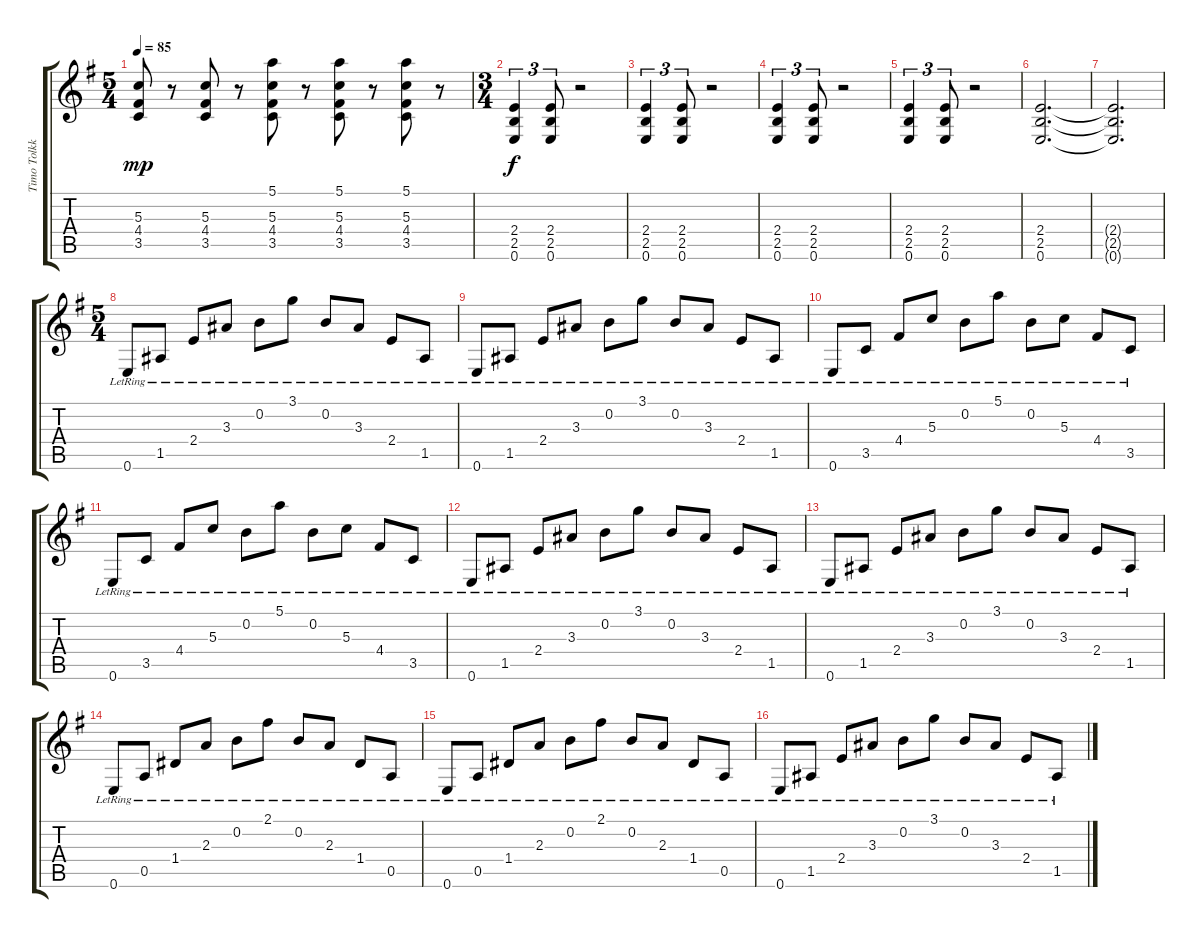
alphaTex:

\track ("Timo Tolkki I" "Timo Tolkk") {instrument acousticguitarsteel}
\staff {score tabs}
\tuning (E4 B3 G3 D3 A2 E2) {hide}
\ts (5 4)
\tempo 85
\clef g2
\ks g
(5.3 4.4 3.5).8{dy mp} r.8 (5.3 4.4 3.5).8 r.8 (5.1 5.3 4.4 3.5).8 r.8 (5.1 5.3 4.4 3.5).8 r.8 (5.1 5.3 4.4 3.5).8 r.8 |
\ts (3 4)
(2.4 2.5 0.6).4{tu (3 2) dy f instrument distortionguitar} (2.4 2.5 0.6).8{tu (3 2)} r.2 |
(2.4 2.5 0.6).4{tu (3 2) instrument distortionguitar} (2.4 2.5 0.6).8{tu (3 2)} r.2 |
(2.4 2.5 0.6).4{tu (3 2) instrument distortionguitar} (2.4 2.5 0.6).8{tu (3 2)} r.2 |
(2.4 2.5 0.6).4{tu (3 2) instrument distortionguitar} (2.4 2.5 0.6).8{tu (3 2)} r.2 |
(2.4 2.5 0.6).2{d} |
(2.4{t} 2.5{t} 0.6{t}).2{d} |
\ts (5 4)
0.6{lr}.8{instrument acousticguitarsteel} 1.5{lr}.8 2.4{lr}.8 3.3{lr}.8 0.2{lr}.8 3.1{lr}.8 0.2{lr}.8 3.3{lr}.8 2.4{lr}.8 1.5{lr}.8 |
0.6{lr}.8 1.5{lr}.8 2.4{lr}.8 3.3{lr}.8 0.2{lr}.8 3.1{lr}.8 0.2{lr}.8 3.3{lr}.8 2.4{lr}.8 1.5{lr}.8 |
0.6{lr}.8 3.5{lr}.8 4.4{lr}.8 5.3{lr}.8 0.2{lr}.8 5.1{lr}.8 0.2{lr}.8 5.3{lr}.8 4.4{lr}.8 3.5{lr}.8 |
0.6{lr}.8 3.5{lr}.8 4.4{lr}.8 5.3{lr}.8 0.2{lr}.8 5.1{lr}.8 0.2{lr}.8 5.3{lr}.8 4.4{lr}.8 3.5{lr}.8 |
0.6{lr}.8 1.5{lr}.8 2.4{lr}.8 3.3{lr}.8 0.2{lr}.8 3.1{lr}.8 0.2{lr}.8 3.3{lr}.8 2.4{lr}.8 1.5{lr}.8 |
0.6{lr}.8 1.5{lr}.8 2.4{lr}.8 3.3{lr}.8 0.2{lr}.8 3.1{lr}.8 0.2{lr}.8 3.3{lr}.8 2.4{lr}.8 1.5{lr}.8 |
0.6{lr}.8 0.5{lr}.8 1.4{lr}.8 2.3{lr}.8 0.2{lr}.8 2.1{lr}.8 0.2{lr}.8 2.3{lr}.8 1.4{lr}.8 0.5{lr}.8 |
0.6{lr}.8 0.5{lr}.8 1.4{lr}.8 2.3{lr}.8 0.2{lr}.8 2.1{lr}.8 0.2{lr}.8 2.3{lr}.8 1.4{lr}.8 0.5{lr}.8 |
0.6{lr}.8 1.5{lr}.8 2.4{lr}.8 3.3{lr}.8 0.2{lr}.8 3.1{lr}.8 0.2{lr}.8 3.3{lr}.8 2.4{lr}.8 1.5{lr}.8
